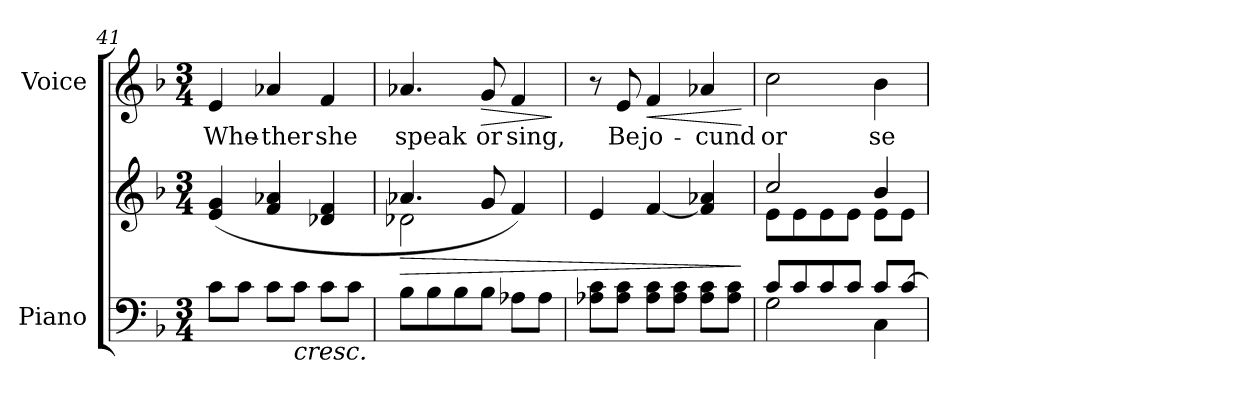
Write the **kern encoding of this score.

**kern	**kern	**dynam	**kern	**text	**dynam
*part2	*part2	*part2	*part1	*part1	*part1
*staff3	*staff2	*staff2/3	*staff1	*staff1	*staff1
*I"Piano	*	*	*I"Voice	*	*
*I'Pno	*	*	*	*	*
*clefF4	*clefG2	*	*clefG2	*	*
*k[b-]	*k[b-]	*	*k[b-]	*	*
*M3/4	*M3/4	*	*M3/4	*	*
*MM144	*MM144	*	*MM144	*	*
=41	=41	=41	=41	=41	=41
!	!	!LO:DY:b	!	!LO:LY:b	!
!	!	!LO:DY:n=1:b	!	!	!LO:DY:a
!	!	!	!	!	!LO:DY:n=1:a
!	!	!	!	!	!LO:DY:n=2:a
8c\L	(>4e/ 4g/	p other-dynamics	4e/	Whe-	other-dynamics p other-dynamics
8c\J	.	.	.	.	.
!	!	!	!	!LO:LY:b	!
8c\L	4f/ 4a-X/	.	4a-X/	-ther	.
!	!	!LO:HP:b=2	!	!	!
8c\J	.	<	.	.	.
!	!	!	!	!LO:LY:b	!
8c\L	4d-X/ 4f/	.	4f/	she	.
8c\J	.	.	.	.	.
=42	=42	=42	=42	=42	=42
!	!	!LO:HP:b	!	!LO:LY:b	!
*	*^	*	*	*	*
8B-\L	4.a-X/	2d-X\	>	4.a-X/	speak	.
8B-\	.	.	.	.	.	.
8B-\	.	.	.	.	.	.
!	!	!	!	!	!LO:LY:b	!LO:HP:b
8B-\J	8g/	.	.	8g/	or	>
!	!	!	!	!	!LO:LY:b	!
8A-X\L	4f/)	4rddyy	[	4f/	sing,	.
8A-\J	.	.	.	.	.	.
*	*v	*v	*	*	*	*
.	.	.	.	.	]
!!LO:LB:g=z
=43	=43	=43	=43	=43	=43
8A-X\ 8c\L	4e/	.	8r	.	.
!	!	!	!	!LO:LY:b	!
8A-\ 8c\J	.	.	8e/	Be	.
!	!	!	!	!LO:LY:b	!LO:HP:b
8A-\ 8c\L	[4f/	.	4f/	jo-	<
8A-\ 8c\J	.	.	.	.	.
!	!	!	!	!LO:LY:b	!
8A-\ 8c\L	4f/] 4a-X/	.	4a-X/	-cund	.
8A-\ 8c\J	.	.	.	.	.
.	.	]	.	.	[
=44	=44	=44	=44	=44	=44
*^	*^	*	*	*	*
!	!	!	!	!	!	!LO:LY:b	!
8c/L	2G\	2cc/	8e\L	.	2cc\	or	.
8c/	.	.	8e\	.	.	.	.
8c/	.	.	8e\	.	.	.	.
8c/J	.	.	8e\J	.	.	.	.
!	!	!	!	!	!	!LO:LY:b	!
8c/L	4C\	4b-/	8e\L	.	4b-\	se-	.
[8c/J	.	.	8e\J	.	.	.	.
*v	*v	*	*	*	*	*	*
*	*v	*v	*	*	*	*
=	=	=	=	=	=
*-	*-	*-	*-	*-	*-
